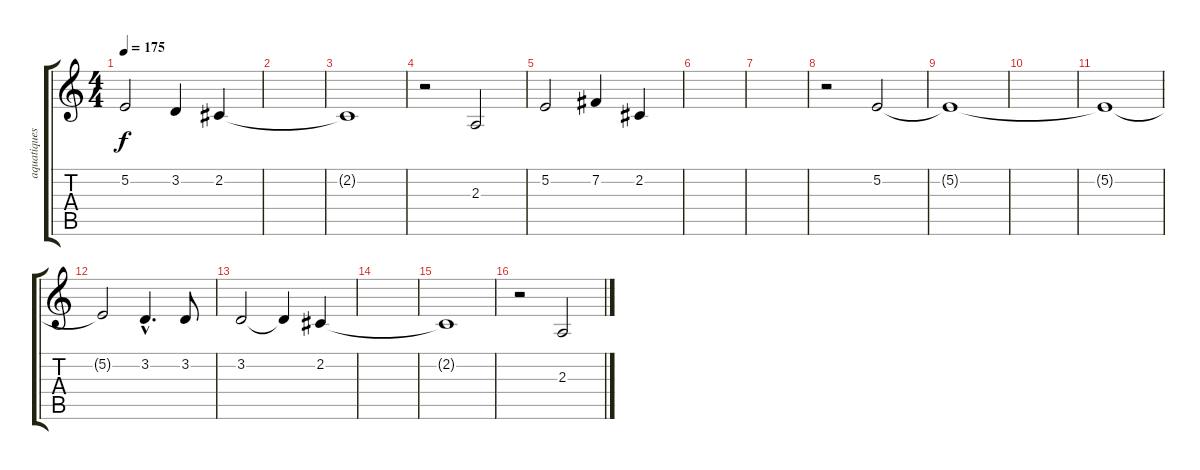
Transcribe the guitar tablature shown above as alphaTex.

\track ("aquatiques sounds" "aquatiques") {instrument fx7echoes}
\staff {score tabs}
\tuning (E4 B3 G3 D3 A2 E2) {hide}
\ts (4 4)
\tempo 175
\clef g2
\ks c
5.2.2{dy f} 3.2.4 2.2.4 |
|
2.2{t}.1 |
r.2 2.3.2 |
5.2.2 7.2.4 2.2.4 |
|
|
r.2 5.2.2 |
5.2{t}.1 |
|
5.2{t}.1 |
5.2{t}.2 3.2{hac}.4{d} 3.2.8 |
3.2.2 3.2{t}.4 2.2.4 |
|
2.2{t}.1 |
r.2 2.3.2
